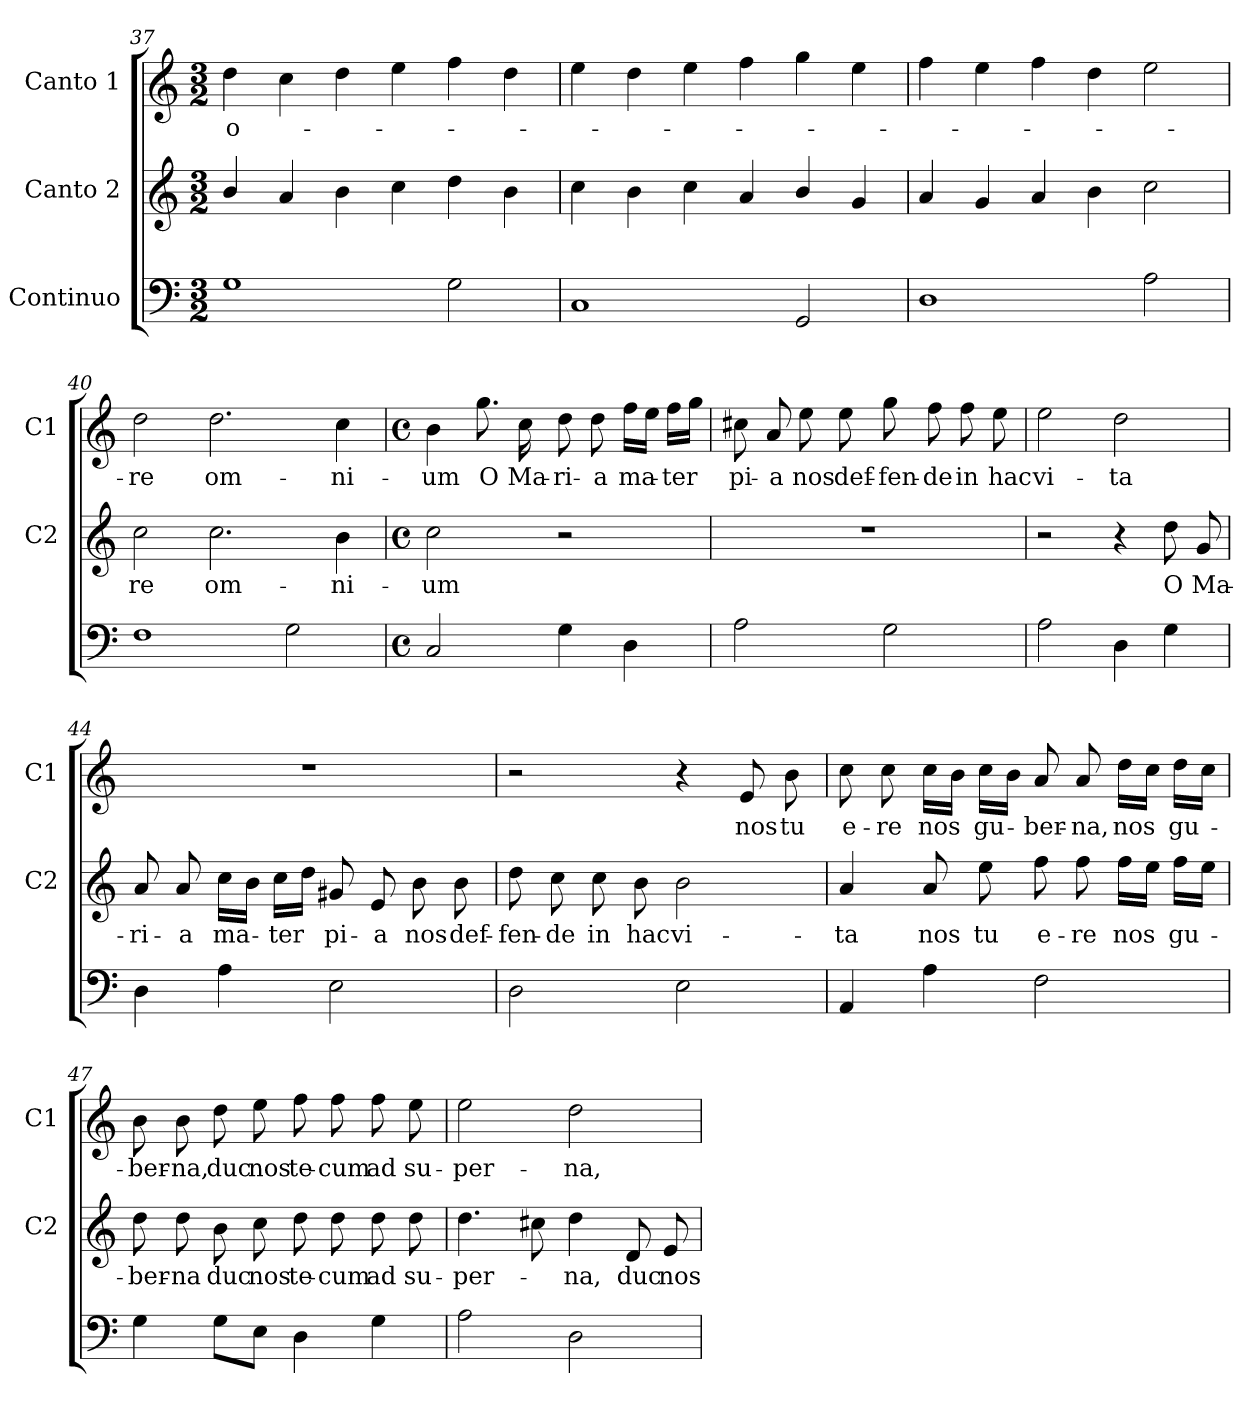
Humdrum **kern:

**kern	**kern	**text	**kern	**text
*part3	*part2	*part2	*part1	*part1
*staff3	*staff2	*staff2	*staff1	*staff1
*I"Continuo	*I"Canto 2	*	*I"Canto 1	*
*	*I'C2	*	*I'C1	*
!!LO:LB:g=z
*clefF4	*clefG2	*	*clefG2	*
*k[]	*k[]	*	*k[]	*
*C:	*C:	*	*C:	*
*M3/2	*M3/2	*	*M3/2	*
=37	=37	=37	=37	=37
!	!	!	!	!LO:LY:b
1G	4b/	.	4dd\	o-
.	4a/	.	4cc\	.
.	4b\	.	4dd\	.
.	4cc\	.	4ee\	.
2G\	4dd\	.	4ff\	.
.	4b\	.	4dd\	.
=38	=38	=38	=38	=38
1C	4cc\	.	4ee\	.
.	4b\	.	4dd\	.
.	4cc\	.	4ee\	.
.	4a/	.	4ff\	.
2GG/	4b/	.	4gg\	.
.	4g/	.	4ee\	.
=39	=39	=39	=39	=39
1D	4a/	.	4ff\	.
.	4g/	.	4ee\	.
.	4a/	.	4ff\	.
.	4b\	.	4dd\	.
2A\	2cc\	.	2ee\	.
=40	=40	=40	=40	=40
!	!	!LO:LY:b	!	!
!	!	!	!	!LO:LY:b
1F	2cc\	re	2dd\	re
!	!	!LO:LY:b	!	!
!	!	!	!	!LO:LY:b
.	2.cc\	om-	2.dd\	om-
2G\	.	.	.	.
!	!	!LO:LY:b	!	!
!	!	!	!	!LO:LY:b
.	4b\	ni-	4cc\	ni-
!!LO:PB:g=z
=41	=41	=41	=41	=41
*M4/4	*M4/4	*	*M4/4	*
*met(c)	*met(c)	*	*met(c)	*
!	!	!LO:LY:b	!	!
!	!	!	!	!LO:LY:b
2C/	2cc\	um	4b\	um
!	!	!	!	!LO:LY:b
.	.	.	8.gg\	O
!	!	!	!	!LO:LY:b
.	.	.	16cc\	Ma-
!	!	!	!	!LO:LY:b
4G\	2r	.	8dd\	ri-
!	!	!	!	!LO:LY:b
.	.	.	8dd\	a
!	!	!	!	!LO:LY:b
4D\	.	.	16ff\LL	ma-
.	.	.	16ee\JJ	.
!	!	!	!	!LO:LY:b
.	.	.	16ff\LL	ter
.	.	.	16gg\JJ	.
=42	=42	=42	=42	=42
!	!	!	!	!LO:LY:b
2A\	1r	.	8cc#X\	pi-
!	!	!	!	!LO:LY:b
.	.	.	8a/	a
!	!	!	!	!LO:LY:b
.	.	.	8ee\	nos
!	!	!	!	!LO:LY:b
.	.	.	8ee\	def-
!	!	!	!	!LO:LY:b
2G\	.	.	8gg\	fen-
!	!	!	!	!LO:LY:b
.	.	.	8ff\	de
!	!	!	!	!LO:LY:b
.	.	.	8ff\	in
!	!	!	!	!LO:LY:b
.	.	.	8ee\	hac
=43	=43	=43	=43	=43
!	!	!	!	!LO:LY:b
2A\	2r	.	2ee\	vi-
!	!	!	!	!LO:LY:b
4D\	4r	.	2dd\	ta
!	!	!LO:LY:b	!	!
4G\	8dd\	O	.	.
!	!	!LO:LY:b	!	!
.	8g/	Ma-	.	.
=44	=44	=44	=44	=44
!	!	!LO:LY:b	!	!
4D\	8a/	ri-	1r	.
!	!	!LO:LY:b	!	!
.	8a/	a	.	.
!	!	!LO:LY:b	!	!
4A\	16cc\LL	ma-	.	.
.	16b\JJ	.	.	.
!	!	!LO:LY:b	!	!
.	16cc\LL	-ter	.	.
.	16dd\JJ	.	.	.
!	!	!LO:LY:b	!	!
2E\	8g#X/	pi-	.	.
!	!	!LO:LY:b	!	!
.	8e/	a	.	.
!	!	!LO:LY:b	!	!
.	8b\	nos	.	.
!	!	!LO:LY:b	!	!
.	8b\	def-	.	.
!!LO:LB:g=z
=45	=45	=45	=45	=45
!	!	!LO:LY:b	!	!
2D\	8dd\	fen-	2r	.
!	!	!LO:LY:b	!	!
.	8cc\	de	.	.
!	!	!LO:LY:b	!	!
.	8cc\	in	.	.
!	!	!LO:LY:b	!	!
.	8b\	hac	.	.
!	!	!LO:LY:b	!	!
2E\	2b\	vi-	4r	.
!	!	!	!	!LO:LY:b
.	.	.	8e/	nos
!	!	!	!	!LO:LY:b
.	.	.	8b\	tu
=46	=46	=46	=46	=46
!	!	!LO:LY:b	!	!
!	!	!	!	!LO:LY:b
4AA/	4a/	ta	8cc\	e-
!	!	!	!	!LO:LY:b
.	.	.	8cc\	re
!	!	!LO:LY:b	!	!
!	!	!	!	!LO:LY:b
4A\	8a/	nos	16cc\LL	nos
.	.	.	16b\JJ	.
!	!	!LO:LY:b	!	!
!	!	!	!	!LO:LY:b
.	8ee\	-tu	16cc\LL	gu-
.	.	.	16b\JJ	.
!	!	!LO:LY:b	!	!
!	!	!	!	!LO:LY:b
2F\	8ff\	e-	8a/	ber-
!	!	!LO:LY:b	!	!
!	!	!	!	!LO:LY:b
.	8ff\	re	8a/	na,
!	!	!LO:LY:b	!	!
!	!	!	!	!LO:LY:b
.	16ff\LL	nos	16dd\LL	nos
.	16ee\JJ	.	16cc\JJ	.
!	!	!LO:LY:b	!	!
!	!	!	!	!LO:LY:b
.	16ff\LL	gu-	16dd\LL	gu-
.	16ee\JJ	.	16cc\JJ	.
=47	=47	=47	=47	=47
!	!	!LO:LY:b	!	!
!	!	!	!	!LO:LY:b
4G\	8dd\	ber-	8b\	-ber-
!	!	!LO:LY:b	!	!
!	!	!	!	!LO:LY:b
.	8dd\	na	8b\	-na,
!	!	!LO:LY:b	!	!
!	!	!	!	!LO:LY:b
8G\L	8b\	duc	8dd\	duc
!	!	!LO:LY:b	!	!
!	!	!	!	!LO:LY:b
8E\J	8cc\	nos	8ee\	nos
!	!	!LO:LY:b	!	!
!	!	!	!	!LO:LY:b
4D\	8dd\	te-	8ff\	te-
!	!	!LO:LY:b	!	!
!	!	!	!	!LO:LY:b
.	8dd\	cum	8ff\	cum
!	!	!LO:LY:b	!	!
!	!	!	!	!LO:LY:b
4G\	8dd\	ad	8ff\	ad
!	!	!LO:LY:b	!	!
!	!	!	!	!LO:LY:b
.	8dd\	su-	8ee\	su-
!!LO:LB:g=z
=48	=48	=48	=48	=48
!	!	!LO:LY:b	!	!
!	!	!	!	!LO:LY:b
2A\	4.dd\	per-	2ee\	per-
.	8cc#X\	.	.	.
!	!	!LO:LY:b	!	!
!	!	!	!	!LO:LY:b
2D\	4dd\	na,	2dd\	na,
!	!	!LO:LY:b	!	!
.	8d/	duc	.	.
!	!	!LO:LY:b	!	!
.	8e/	nos	.	.
=	=	=	=	=
*-	*-	*-	*-	*-
